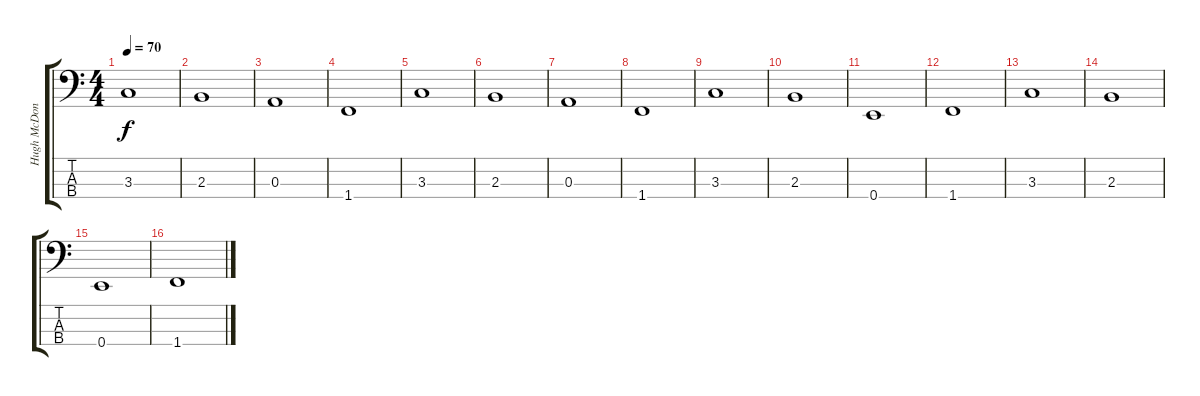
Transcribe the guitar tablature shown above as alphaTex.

\track ("Hugh McDonald" "Hugh McDon") {instrument electricbassfinger}
\staff {score tabs}
\tuning (G2 D2 A1 E1) {hide}
\ts (4 4)
\tempo 70
\clef f4
\ks c
3.3.1{dy f} |
2.3.1 |
0.3.1 |
1.4.1 |
3.3.1 |
2.3.1 |
0.3.1 |
1.4.1 |
3.3.1 |
2.3.1 |
0.4.1 |
1.4.1 |
3.3.1 |
2.3.1 |
0.4.1 |
1.4.1
